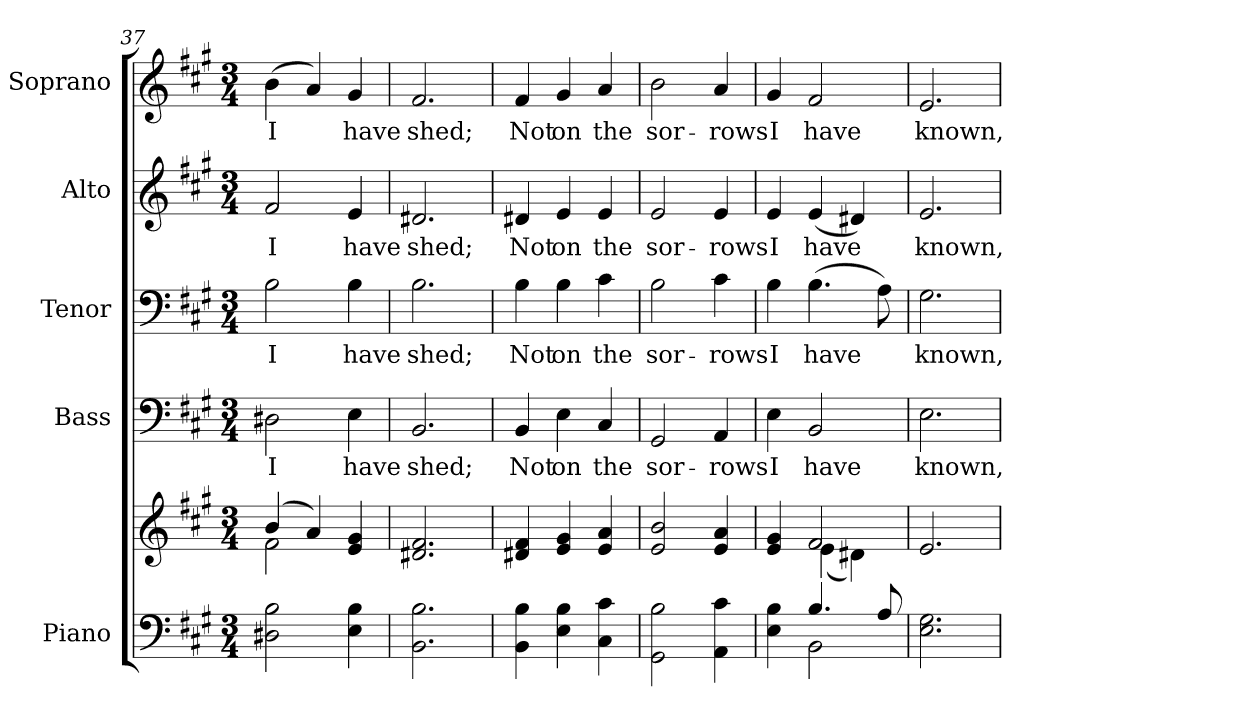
**kern	**kern	**kern	**text	**kern	**text	**kern	**text	**kern	**text
*part5	*part5	*part4	*part4	*part3	*part3	*part2	*part2	*part1	*part1
*staff6	*staff5	*staff4	*staff4	*staff3	*staff3	*staff2	*staff2	*staff1	*staff1
*I"Piano	*	*I"Bass	*	*I"Tenor	*	*I"Alto	*	*I"Soprano	*
*I'Pno.	*	*I'B.	*	*I'T.	*	*I'A.	*	*I'S.	*
*clefF4	*clefG2	*clefF4	*	*clefF4	*	*clefG2	*	*clefG2	*
*k[f#c#g#]	*k[f#c#g#]	*k[f#c#g#]	*	*k[f#c#g#]	*	*k[f#c#g#]	*	*k[f#c#g#]	*
*A:	*A:	*A:	*	*A:	*	*A:	*	*A:	*
*M3/4	*M3/4	*M3/4	*	*M3/4	*	*M3/4	*	*M3/4	*
=37	=37	=37	=37	=37	=37	=37	=37	=37	=37
*	*^	*	*	*	*	*	*	*	*
!	!	!	!	!LO:LY:b:color=#000000	!	!	!	!	!	!
!	!	!	!	!	!	!LO:LY:b:color=#000000	!	!	!	!
!	!	!	!	!	!	!	!	!LO:LY:b:color=#000000	!	!
!	!	!	!	!	!	!	!	!	!	!LO:LY:b:color=#000000
2D#Xi\ 2Bi	(4bi/	2f#i\	2D#Xi\	I	2Bi\	I	2f#i/	I	(4bi\	I
.	4ai/)	.	.	.	.	.	.	.	4ai/)	.
!	!	!	!	!LO:LY:b:color=#000000	!	!	!	!	!	!
!	!	!	!	!	!	!LO:LY:b:color=#000000	!	!	!	!
!	!	!	!	!	!	!	!	!LO:LY:b:color=#000000	!	!
!	!	!	!	!	!	!	!	!	!	!LO:LY:b:color=#000000
4Ei\ 4Bi	4ei/ 4g#i	4ryy	4Ei\	have	4Bi\	have	4ei/	have	4g#i/	have
*	*v	*v	*	*	*	*	*	*	*	*
!!LO:PB:g=z
=38	=38	=38	=38	=38	=38	=38	=38	=38	=38
*	*^	*	*	*	*	*	*	*	*
!	!	!	!	!LO:LY:b:color=#000000	!	!	!	!	!	!
*	*v	*v	*	*	*	*	*	*	*	*
*	*^	*	*	*	*	*	*	*	*
!	!	!	!	!	!	!LO:LY:b:color=#000000	!	!	!	!
*	*v	*v	*	*	*	*	*	*	*	*
*	*^	*	*	*	*	*	*	*	*
!	!	!	!	!	!	!	!	!LO:LY:b:color=#000000	!	!
*	*v	*v	*	*	*	*	*	*	*	*
*	*^	*	*	*	*	*	*	*	*
!	!	!	!	!	!	!	!	!	!	!LO:LY:b:color=#000000
*	*v	*v	*	*	*	*	*	*	*	*
2.BBi\ 2.Bi	2.d#Xi/ 2.f#i	2.BBi/	shed;	2.Bi\	shed;	2.d#Xi/	shed;	2.f#i/	shed;
=39	=39	=39	=39	=39	=39	=39	=39	=39	=39
!	!	!	!LO:LY:b:color=#000000	!	!	!	!	!	!
!	!	!	!	!	!LO:LY:b:color=#000000	!	!	!	!
!	!	!	!	!	!	!	!LO:LY:b:color=#000000	!	!
!	!	!	!	!	!	!	!	!	!LO:LY:b:color=#000000
4BBi\ 4Bi	4d#Xi/ 4f#i	4BBi/	Not	4Bi\	Not	4d#Xi/	Not	4f#i/	Not
!	!	!	!LO:LY:b:color=#000000	!	!	!	!	!	!
!	!	!	!	!	!LO:LY:b:color=#000000	!	!	!	!
!	!	!	!	!	!	!	!LO:LY:b:color=#000000	!	!
!	!	!	!	!	!	!	!	!	!LO:LY:b:color=#000000
4Ei\ 4Bi	4ei/ 4g#i	4Ei\	on	4Bi\	on	4ei/	on	4g#i/	on
!	!	!	!LO:LY:b:color=#000000	!	!	!	!	!	!
!	!	!	!	!	!LO:LY:b:color=#000000	!	!	!	!
!	!	!	!	!	!	!	!LO:LY:b:color=#000000	!	!
!	!	!	!	!	!	!	!	!	!LO:LY:b:color=#000000
4C#i\ 4c#i	4ei/ 4ai	4C#i/	the	4c#i\	the	4ei/	the	4ai/	the
=40	=40	=40	=40	=40	=40	=40	=40	=40	=40
!	!	!	!LO:LY:b:color=#000000	!	!	!	!	!	!
!	!	!	!	!	!LO:LY:b:color=#000000	!	!	!	!
!	!	!	!	!	!	!	!LO:LY:b:color=#000000	!	!
!	!	!	!	!	!	!	!	!	!LO:LY:b:color=#000000
2GG#i\ 2Bi	2ei/ 2bi	2GG#i/	sor-	2Bi\	sor-	2ei/	sor-	2bi\	sor-
!	!	!	!LO:LY:b:color=#000000	!	!	!	!	!	!
!	!	!	!	!	!LO:LY:b:color=#000000	!	!	!	!
!	!	!	!	!	!	!	!LO:LY:b:color=#000000	!	!
!	!	!	!	!	!	!	!	!	!LO:LY:b:color=#000000
4AAi\ 4c#i	4ei/ 4ai	4AAi/	-rows	4c#i\	-rows	4ei/	-rows	4ai/	-rows
!!LO:PB:g=z
=41	=41	=41	=41	=41	=41	=41	=41	=41	=41
*^	*^	*	*	*	*	*	*	*	*
!	!	!	!	!	!LO:LY:b:color=#000000	!	!	!	!	!	!
!	!	!	!	!	!	!	!LO:LY:b:color=#000000	!	!	!	!
!	!	!	!	!	!	!	!	!	!LO:LY:b:color=#000000	!	!
!	!	!	!	!	!	!	!	!	!	!	!LO:LY:b:color=#000000
4Ei\ 4Bi	4ryy	4ei/ 4g#i	4ryy	4Ei\	I	4Bi\	I	4ei/	I	4g#i/	I
!	!	!	!	!	!LO:LY:b:color=#000000	!	!	!	!	!	!
!	!	!	!	!	!	!	!LO:LY:b:color=#000000	!	!	!	!
!	!	!	!	!	!	!	!	!	!LO:LY:b:color=#000000	!	!
!	!	!	!	!	!	!	!	!	!	!	!LO:LY:b:color=#000000
4.Bi/	2BBi\	2f#i/	(4ei\	2BBi/	have	(4.Bi\	have	(4ei/	have	2f#i/	have
.	.	.	4d#Xi\)	.	.	.	.	4d#Xi/)	.	.	.
8Ai/	.	.	.	.	.	8Ai\)	.	.	.	.	.
*v	*v	*	*	*	*	*	*	*	*	*	*
*	*v	*v	*	*	*	*	*	*	*	*
=42	=42	=42	=42	=42	=42	=42	=42	=42	=42
!	!	!	!LO:LY:b:color=#000000	!	!	!	!	!	!
!	!	!	!	!	!LO:LY:b:color=#000000	!	!	!	!
!	!	!	!	!	!	!	!LO:LY:b:color=#000000	!	!
!	!	!	!	!	!	!	!	!	!LO:LY:b:color=#000000
2.Ei\ 2.G#i	2.ei/	2.Ei\	known,	2.G#i\	known,	2.ei/	known,	2.ei/	known,
=	=	=	=	=	=	=	=	=	=
*-	*-	*-	*-	*-	*-	*-	*-	*-	*-
